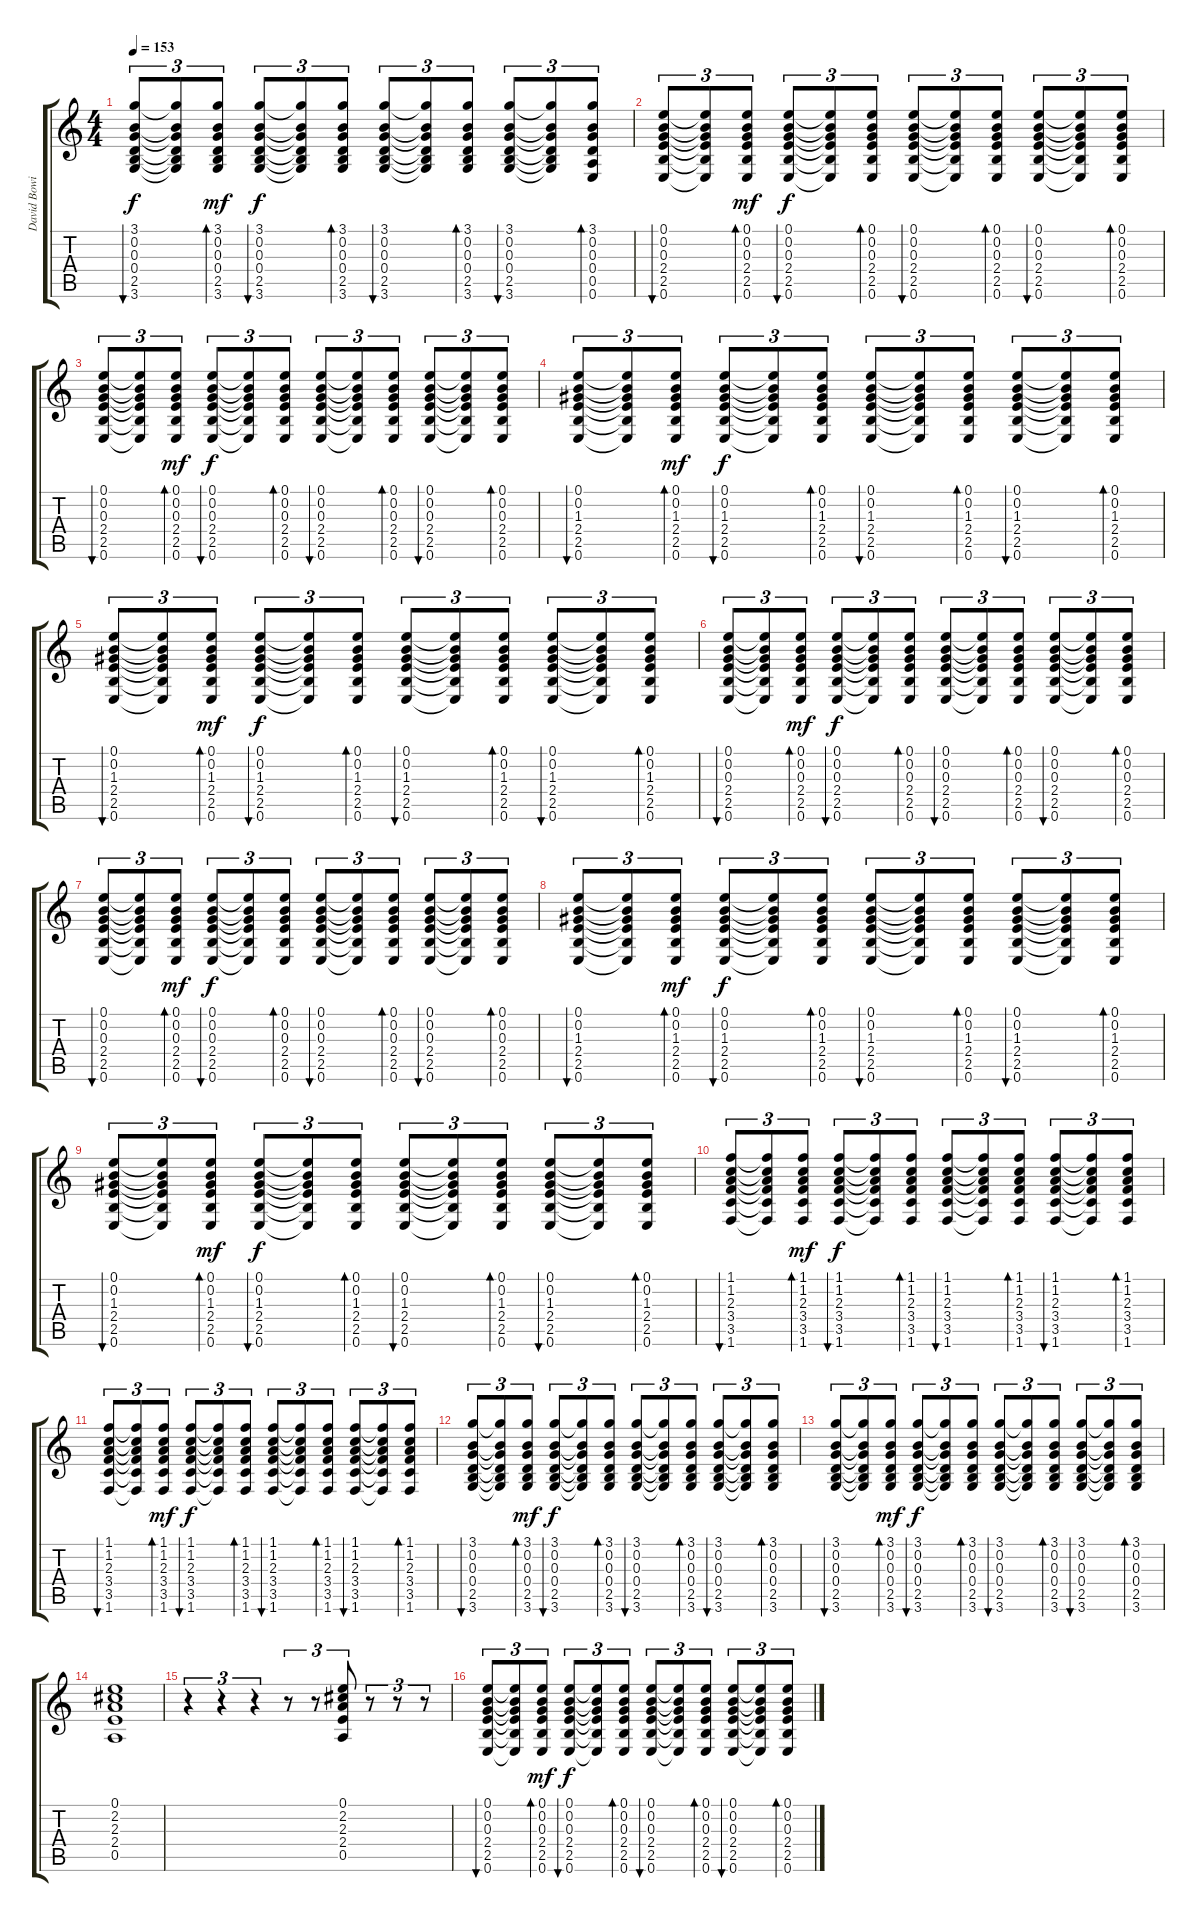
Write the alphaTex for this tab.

\track ("David Bowie - 12 String" "David Bowi") {instrument acousticguitarsteel}
\staff {score tabs}
\tuning (E4 B3 G3 D3 A2 E2) {hide}
\ts (4 4)
\tempo 153
\clef g2
\ks c
(3.1 0.2 0.3 0.4 2.5 3.6).8{tu (3 2) bu 60 dy f} (3.1{t} 0.2{t} 0.3{t} 0.4{t} 2.5{t} 3.6{t}).8{tu (3 2)} (3.1 0.2 0.3 0.4 2.5 3.6).8{tu (3 2) bd 60 dy mf} (3.1 0.2 0.3 0.4 2.5 3.6).8{tu (3 2) bu 60 dy f} (3.1{t} 0.2{t} 0.3{t} 0.4{t} 2.5{t} 3.6{t}).8{tu (3 2)} (3.1 0.2 0.3 0.4 2.5 3.6).8{tu (3 2) bd 60} (3.1 0.2 0.3 0.4 2.5 3.6).8{tu (3 2) bu 60} (3.1{t} 0.2{t} 0.3{t} 0.4{t} 2.5{t} 3.6{t}).8{tu (3 2)} (3.1 0.2 0.3 0.4 2.5 3.6).8{tu (3 2) bd 60} (3.1 0.2 0.3 0.4 2.5 3.6).8{tu (3 2) bu 60} (3.1{t} 0.2{t} 0.3{t} 0.4{t} 2.5{t} 3.6{t}).8{tu (3 2)} (3.1 0.2 0.3 0.4 0.5 0.6).8{tu (3 2) bd 60} |
(0.1 0.2 0.3 2.4 2.5 0.6).8{tu (3 2) bu 60} (0.1{t} 0.2{t} 0.3{t} 2.4{t} 2.5{t} 0.6{t}).8{tu (3 2)} (0.1 0.2 0.3 2.4 2.5 0.6).8{tu (3 2) bd 60 dy mf} (0.1 0.2 0.3 2.4 2.5 0.6).8{tu (3 2) bu 60 dy f} (0.1{t} 0.2{t} 0.3{t} 2.4{t} 2.5{t} 0.6{t}).8{tu (3 2)} (0.1 0.2 0.3 2.4 2.5 0.6).8{tu (3 2) bd 60} (0.1 0.2 0.3 2.4 2.5 0.6).8{tu (3 2) bu 60} (0.1{t} 0.2{t} 0.3{t} 2.4{t} 2.5{t} 0.6{t}).8{tu (3 2)} (0.1 0.2 0.3 2.4 2.5 0.6).8{tu (3 2) bd 60} (0.1 0.2 0.3 2.4 2.5 0.6).8{tu (3 2) bu 60} (0.1{t} 0.2{t} 0.3{t} 2.4{t} 2.5{t} 0.6{t}).8{tu (3 2)} (0.1 0.2 0.3 2.4 2.5 0.6).8{tu (3 2) bd 60} |
(0.1 0.2 0.3 2.4 2.5 0.6).8{tu (3 2) bu 60} (0.1{t} 0.2{t} 0.3{t} 2.4{t} 2.5{t} 0.6{t}).8{tu (3 2)} (0.1 0.2 0.3 2.4 2.5 0.6).8{tu (3 2) bd 60 dy mf} (0.1 0.2 0.3 2.4 2.5 0.6).8{tu (3 2) bu 60 dy f} (0.1{t} 0.2{t} 0.3{t} 2.4{t} 2.5{t} 0.6{t}).8{tu (3 2)} (0.1 0.2 0.3 2.4 2.5 0.6).8{tu (3 2) bd 60} (0.1 0.2 0.3 2.4 2.5 0.6).8{tu (3 2) bu 60} (0.1{t} 0.2{t} 0.3{t} 2.4{t} 2.5{t} 0.6{t}).8{tu (3 2)} (0.1 0.2 0.3 2.4 2.5 0.6).8{tu (3 2) bd 60} (0.1 0.2 0.3 2.4 2.5 0.6).8{tu (3 2) bu 60} (0.1{t} 0.2{t} 0.3{t} 2.4{t} 2.5{t} 0.6{t}).8{tu (3 2)} (0.1 0.2 0.3 2.4 2.5 0.6).8{tu (3 2) bd 60} |
(0.1 0.2 1.3 2.4 2.5 0.6).8{tu (3 2) bu 60} (0.1{t} 0.2{t} 1.3{t} 2.4{t} 2.5{t} 0.6{t}).8{tu (3 2)} (0.1 0.2 1.3 2.4 2.5 0.6).8{tu (3 2) bd 60 dy mf} (0.1 0.2 1.3 2.4 2.5 0.6).8{tu (3 2) bu 60 dy f} (0.1{t} 0.2{t} 1.3{t} 2.4{t} 2.5{t} 0.6{t}).8{tu (3 2)} (0.1 0.2 1.3 2.4 2.5 0.6).8{tu (3 2) bd 60} (0.1 0.2 1.3 2.4 2.5 0.6).8{tu (3 2) bu 60} (0.1{t} 0.2{t} 1.3{t} 2.4{t} 2.5{t} 0.6{t}).8{tu (3 2)} (0.1 0.2 1.3 2.4 2.5 0.6).8{tu (3 2) bd 60} (0.1 0.2 1.3 2.4 2.5 0.6).8{tu (3 2) bu 60} (0.1{t} 0.2{t} 1.3{t} 2.4{t} 2.5{t} 0.6{t}).8{tu (3 2)} (0.1 0.2 1.3 2.4 2.5 0.6).8{tu (3 2) bd 60} |
(0.1 0.2 1.3 2.4 2.5 0.6).8{tu (3 2) bu 60} (0.1{t} 0.2{t} 1.3{t} 2.4{t} 2.5{t} 0.6{t}).8{tu (3 2)} (0.1 0.2 1.3 2.4 2.5 0.6).8{tu (3 2) bd 60 dy mf} (0.1 0.2 1.3 2.4 2.5 0.6).8{tu (3 2) bu 60 dy f} (0.1{t} 0.2{t} 1.3{t} 2.4{t} 2.5{t} 0.6{t}).8{tu (3 2)} (0.1 0.2 1.3 2.4 2.5 0.6).8{tu (3 2) bd 60} (0.1 0.2 1.3 2.4 2.5 0.6).8{tu (3 2) bu 60} (0.1{t} 0.2{t} 1.3{t} 2.4{t} 2.5{t} 0.6{t}).8{tu (3 2)} (0.1 0.2 1.3 2.4 2.5 0.6).8{tu (3 2) bd 60} (0.1 0.2 1.3 2.4 2.5 0.6).8{tu (3 2) bu 60} (0.1{t} 0.2{t} 1.3{t} 2.4{t} 2.5{t} 0.6{t}).8{tu (3 2)} (0.1 0.2 1.3 2.4 2.5 0.6).8{tu (3 2) bd 60} |
(0.1 0.2 0.3 2.4 2.5 0.6).8{tu (3 2) bu 60} (0.1{t} 0.2{t} 0.3{t} 2.4{t} 2.5{t} 0.6{t}).8{tu (3 2)} (0.1 0.2 0.3 2.4 2.5 0.6).8{tu (3 2) bd 60 dy mf} (0.1 0.2 0.3 2.4 2.5 0.6).8{tu (3 2) bu 60 dy f} (0.1{t} 0.2{t} 0.3{t} 2.4{t} 2.5{t} 0.6{t}).8{tu (3 2)} (0.1 0.2 0.3 2.4 2.5 0.6).8{tu (3 2) bd 60} (0.1 0.2 0.3 2.4 2.5 0.6).8{tu (3 2) bu 60} (0.1{t} 0.2{t} 0.3{t} 2.4{t} 2.5{t} 0.6{t}).8{tu (3 2)} (0.1 0.2 0.3 2.4 2.5 0.6).8{tu (3 2) bd 60} (0.1 0.2 0.3 2.4 2.5 0.6).8{tu (3 2) bu 60} (0.1{t} 0.2{t} 0.3{t} 2.4{t} 2.5{t} 0.6{t}).8{tu (3 2)} (0.1 0.2 0.3 2.4 2.5 0.6).8{tu (3 2) bd 60} |
(0.1 0.2 0.3 2.4 2.5 0.6).8{tu (3 2) bu 60} (0.1{t} 0.2{t} 0.3{t} 2.4{t} 2.5{t} 0.6{t}).8{tu (3 2)} (0.1 0.2 0.3 2.4 2.5 0.6).8{tu (3 2) bd 60 dy mf} (0.1 0.2 0.3 2.4 2.5 0.6).8{tu (3 2) bu 60 dy f} (0.1{t} 0.2{t} 0.3{t} 2.4{t} 2.5{t} 0.6{t}).8{tu (3 2)} (0.1 0.2 0.3 2.4 2.5 0.6).8{tu (3 2) bd 60} (0.1 0.2 0.3 2.4 2.5 0.6).8{tu (3 2) bu 60} (0.1{t} 0.2{t} 0.3{t} 2.4{t} 2.5{t} 0.6{t}).8{tu (3 2)} (0.1 0.2 0.3 2.4 2.5 0.6).8{tu (3 2) bd 60} (0.1 0.2 0.3 2.4 2.5 0.6).8{tu (3 2) bu 60} (0.1{t} 0.2{t} 0.3{t} 2.4{t} 2.5{t} 0.6{t}).8{tu (3 2)} (0.1 0.2 0.3 2.4 2.5 0.6).8{tu (3 2) bd 60} |
(0.1 0.2 1.3 2.4 2.5 0.6).8{tu (3 2) bu 60} (0.1{t} 0.2{t} 1.3{t} 2.4{t} 2.5{t} 0.6{t}).8{tu (3 2)} (0.1 0.2 1.3 2.4 2.5 0.6).8{tu (3 2) bd 60 dy mf} (0.1 0.2 1.3 2.4 2.5 0.6).8{tu (3 2) bu 60 dy f} (0.1{t} 0.2{t} 1.3{t} 2.4{t} 2.5{t} 0.6{t}).8{tu (3 2)} (0.1 0.2 1.3 2.4 2.5 0.6).8{tu (3 2) bd 60} (0.1 0.2 1.3 2.4 2.5 0.6).8{tu (3 2) bu 60} (0.1{t} 0.2{t} 1.3{t} 2.4{t} 2.5{t} 0.6{t}).8{tu (3 2)} (0.1 0.2 1.3 2.4 2.5 0.6).8{tu (3 2) bd 60} (0.1 0.2 1.3 2.4 2.5 0.6).8{tu (3 2) bu 60} (0.1{t} 0.2{t} 1.3{t} 2.4{t} 2.5{t} 0.6{t}).8{tu (3 2)} (0.1 0.2 1.3 2.4 2.5 0.6).8{tu (3 2) bd 60} |
(0.1 0.2 1.3 2.4 2.5 0.6).8{tu (3 2) bu 60} (0.1{t} 0.2{t} 1.3{t} 2.4{t} 2.5{t} 0.6{t}).8{tu (3 2)} (0.1 0.2 1.3 2.4 2.5 0.6).8{tu (3 2) bd 60 dy mf} (0.1 0.2 1.3 2.4 2.5 0.6).8{tu (3 2) bu 60 dy f} (0.1{t} 0.2{t} 1.3{t} 2.4{t} 2.5{t} 0.6{t}).8{tu (3 2)} (0.1 0.2 1.3 2.4 2.5 0.6).8{tu (3 2) bd 60} (0.1 0.2 1.3 2.4 2.5 0.6).8{tu (3 2) bu 60} (0.1{t} 0.2{t} 1.3{t} 2.4{t} 2.5{t} 0.6{t}).8{tu (3 2)} (0.1 0.2 1.3 2.4 2.5 0.6).8{tu (3 2) bd 60} (0.1 0.2 1.3 2.4 2.5 0.6).8{tu (3 2) bu 60} (0.1{t} 0.2{t} 1.3{t} 2.4{t} 2.5{t} 0.6{t}).8{tu (3 2)} (0.1 0.2 1.3 2.4 2.5 0.6).8{tu (3 2) bd 60} |
(1.1 1.2 2.3 3.4 3.5 1.6).8{tu (3 2) bu 60} (1.1{t} 1.2{t} 2.3{t} 3.4{t} 3.5{t} 1.6{t}).8{tu (3 2)} (1.1 1.2 2.3 3.4 3.5 1.6).8{tu (3 2) bd 60 dy mf} (1.1 1.2 2.3 3.4 3.5 1.6).8{tu (3 2) bu 60 dy f} (1.1{t} 1.2{t} 2.3{t} 3.4{t} 3.5{t} 1.6{t}).8{tu (3 2)} (1.1 1.2 2.3 3.4 3.5 1.6).8{tu (3 2) bd 60} (1.1 1.2 2.3 3.4 3.5 1.6).8{tu (3 2) bu 60} (1.1{t} 1.2{t} 2.3{t} 3.4{t} 3.5{t} 1.6{t}).8{tu (3 2)} (1.1 1.2 2.3 3.4 3.5 1.6).8{tu (3 2) bd 60} (1.1 1.2 2.3 3.4 3.5 1.6).8{tu (3 2) bu 60} (1.1{t} 1.2{t} 2.3{t} 3.4{t} 3.5{t} 1.6{t}).8{tu (3 2)} (1.1 1.2 2.3 3.4 3.5 1.6).8{tu (3 2) bd 60} |
(1.1 1.2 2.3 3.4 3.5 1.6).8{tu (3 2) bu 60} (1.1{t} 1.2{t} 2.3{t} 3.4{t} 3.5{t} 1.6{t}).8{tu (3 2)} (1.1 1.2 2.3 3.4 3.5 1.6).8{tu (3 2) bd 60 dy mf} (1.1 1.2 2.3 3.4 3.5 1.6).8{tu (3 2) bu 60 dy f} (1.1{t} 1.2{t} 2.3{t} 3.4{t} 3.5{t} 1.6{t}).8{tu (3 2)} (1.1 1.2 2.3 3.4 3.5 1.6).8{tu (3 2) bd 60} (1.1 1.2 2.3 3.4 3.5 1.6).8{tu (3 2) bu 60} (1.1{t} 1.2{t} 2.3{t} 3.4{t} 3.5{t} 1.6{t}).8{tu (3 2)} (1.1 1.2 2.3 3.4 3.5 1.6).8{tu (3 2) bd 60} (1.1 1.2 2.3 3.4 3.5 1.6).8{tu (3 2) bu 60} (1.1{t} 1.2{t} 2.3{t} 3.4{t} 3.5{t} 1.6{t}).8{tu (3 2)} (1.1 1.2 2.3 3.4 3.5 1.6).8{tu (3 2) bd 60} |
(3.1 0.2 0.3 0.4 2.5 3.6).8{tu (3 2) bu 60} (3.1{t} 0.2{t} 0.3{t} 0.4{t} 2.5{t} 3.6{t}).8{tu (3 2)} (3.1 0.2 0.3 0.4 2.5 3.6).8{tu (3 2) bd 60 dy mf} (3.1 0.2 0.3 0.4 2.5 3.6).8{tu (3 2) bu 60 dy f} (3.1{t} 0.2{t} 0.3{t} 0.4{t} 2.5{t} 3.6{t}).8{tu (3 2)} (3.1 0.2 0.3 0.4 2.5 3.6).8{tu (3 2) bd 60} (3.1 0.2 0.3 0.4 2.5 3.6).8{tu (3 2) bu 60} (3.1{t} 0.2{t} 0.3{t} 0.4{t} 2.5{t} 3.6{t}).8{tu (3 2)} (3.1 0.2 0.3 0.4 2.5 3.6).8{tu (3 2) bd 60} (3.1 0.2 0.3 0.4 2.5 3.6).8{tu (3 2) bu 60} (3.1{t} 0.2{t} 0.3{t} 0.4{t} 2.5{t} 3.6{t}).8{tu (3 2)} (3.1 0.2 0.3 0.4 2.5 3.6).8{tu (3 2) bd 60} |
(3.1 0.2 0.3 0.4 2.5 3.6).8{tu (3 2) bu 60} (3.1{t} 0.2{t} 0.3{t} 0.4{t} 2.5{t} 3.6{t}).8{tu (3 2)} (3.1 0.2 0.3 0.4 2.5 3.6).8{tu (3 2) bd 60 dy mf} (3.1 0.2 0.3 0.4 2.5 3.6).8{tu (3 2) bu 60 dy f} (3.1{t} 0.2{t} 0.3{t} 0.4{t} 2.5{t} 3.6{t}).8{tu (3 2)} (3.1 0.2 0.3 0.4 2.5 3.6).8{tu (3 2) bd 60} (3.1 0.2 0.3 0.4 2.5 3.6).8{tu (3 2) bu 60} (3.1{t} 0.2{t} 0.3{t} 0.4{t} 2.5{t} 3.6{t}).8{tu (3 2)} (3.1 0.2 0.3 0.4 2.5 3.6).8{tu (3 2) bd 60} (3.1 0.2 0.3 0.4 2.5 3.6).8{tu (3 2) bu 60} (3.1{t} 0.2{t} 0.3{t} 0.4{t} 2.5{t} 3.6{t}).8{tu (3 2)} (3.1 0.2 0.3 0.4 2.5 3.6).8{tu (3 2) bd 60} |
(0.1 2.2 2.3 2.4 0.5).1 |
r.4{tu (3 2)} r.4{tu (3 2)} r.4{tu (3 2)} r.8{tu (3 2)} r.8{tu (3 2)} (0.1 2.2 2.3 2.4 0.5).8{tu (3 2)} r.8{tu (3 2)} r.8{tu (3 2)} r.8{tu (3 2)} |
(0.1 0.2 0.3 2.4 2.5 0.6).8{tu (3 2) bu 60} (0.1{t} 0.2{t} 0.3{t} 2.4{t} 2.5{t} 0.6{t}).8{tu (3 2)} (0.1 0.2 0.3 2.4 2.5 0.6).8{tu (3 2) bd 60 dy mf} (0.1 0.2 0.3 2.4 2.5 0.6).8{tu (3 2) bu 60 dy f} (0.1{t} 0.2{t} 0.3{t} 2.4{t} 2.5{t} 0.6{t}).8{tu (3 2)} (0.1 0.2 0.3 2.4 2.5 0.6).8{tu (3 2) bd 60} (0.1 0.2 0.3 2.4 2.5 0.6).8{tu (3 2) bu 60} (0.1{t} 0.2{t} 0.3{t} 2.4{t} 2.5{t} 0.6{t}).8{tu (3 2)} (0.1 0.2 0.3 2.4 2.5 0.6).8{tu (3 2) bd 60} (0.1 0.2 0.3 2.4 2.5 0.6).8{tu (3 2) bu 60} (0.1{t} 0.2{t} 0.3{t} 2.4{t} 2.5{t} 0.6{t}).8{tu (3 2)} (0.1 0.2 0.3 2.4 2.5 0.6).8{tu (3 2) bd 60}
